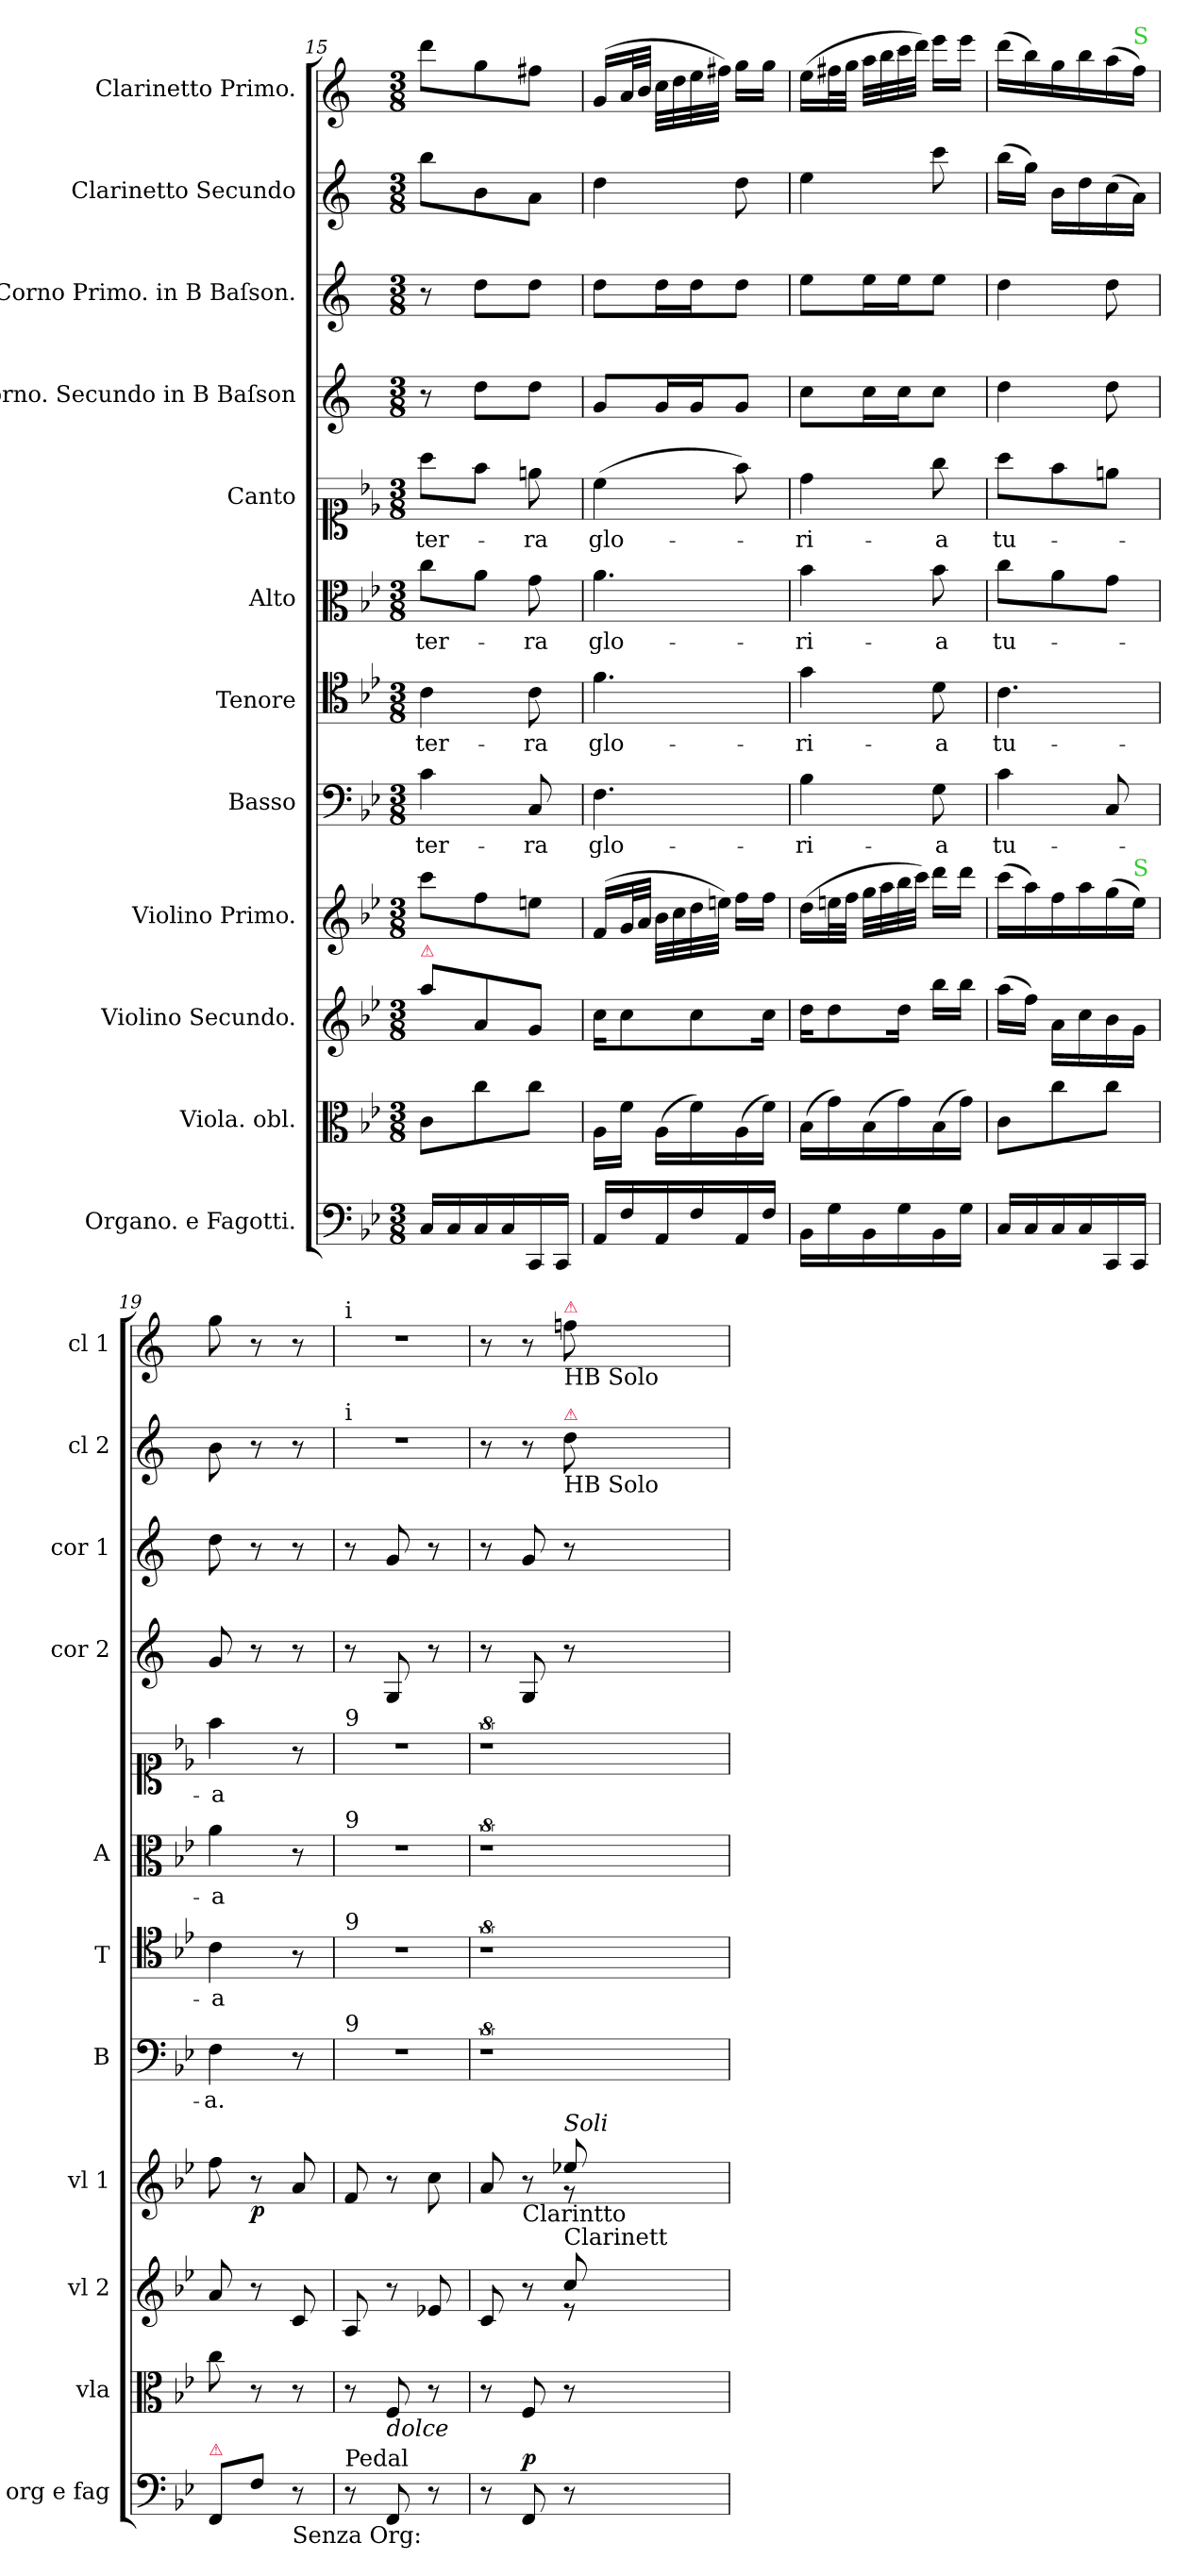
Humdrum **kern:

**kern	**dynam	**kern	**kern	**dynam	**kern	**dynam	**kern	**text	**kern	**text	**kern	**text	**kern	**text	**kern	**kern	**kern	**kern
*part12	*part12	*part11	*part10	*part10	*part9	*part9	*part8	*part8	*part7	*part7	*part6	*part6	*part5	*part5	*part4	*part3	*part2	*part1
*staff12	*staff12	*staff11	*staff10	*staff10	*staff9	*staff9	*staff8	*staff8	*staff7	*staff7	*staff6	*staff6	*staff5	*staff5	*staff4	*staff3	*staff2	*staff1
*I"Organo. e Fagotti.	*	*I"Viola. obl.	*I"Violino Secundo.	*	*I"Violino Primo.	*	*I"Basso	*	*I"Tenore	*	*I"Alto	*	*I"Canto	*	*I"Corno. Secundo in B Baſson	*I"Corno Primo. in B Baſson.	*I"Clarinetto Secundo	*I"Clarinetto Primo.
*I'org e fag	*	*I'vla	*I'vl 2	*	*I'vl 1	*	*I'B	*	*I'T	*	*I'A	*	*	*	*I'cor 2	*I'cor 1	*I'cl 2	*I'cl 1
*clefF4	*	*clefC3	*clefG2	*	*clefG2	*	*clefF4	*	*clefC4	*	*clefC3	*	*clefC1	*	*clefG2	*clefG2	*clefG2	*clefG2
*	*	*	*	*	*	*	*	*	*	*	*	*	*	*	*ITrd1c2	*ITrd1c2	*ITrd1c2	*ITrd1c2
*k[b-e-]	*	*k[b-e-]	*k[b-e-]	*	*k[b-e-]	*	*k[b-e-]	*	*k[b-e-]	*	*k[b-e-]	*	*k[b-e-]	*	*k[b-e-]	*k[b-e-]	*k[b-e-]	*k[b-e-]
*B-:	*	*B-:	*B-:	*	*B-:	*	*B-:	*	*B-:	*	*B-:	*	*B-:	*	*B-:	*B-:	*B-:	*B-:
*M3/8	*	*M3/8	*M3/8	*	*M3/8	*	*M3/8	*	*M3/8	*	*M3/8	*	*M3/8	*	*M3/8	*M3/8	*M3/8	*M3/8
=15	=15	=15	=15	=15	=15	=15	=15	=15	=15	=15	=15	=15	=15	=15	=15	=15	=15	=15
!	!	!	!LO:TX:a:color=crimson:t=⚠	!	!	!	!	!	!	!	!	!	!	!	!	!	!	!
16C/LL	.	8c\L	8aa\L	.	8ccc\L	.	4c\	ter-	4c\	ter-	8cc\L	ter-	8aa\L	ter-	8r	8r	8aa\L	8ccc\L
16C/	.	.	.	.	.	.	.	.	.	.	.	.	.	.	.	.	.	.
16C/	.	8cc\	8a/	.	8ff\	.	.	.	.	.	8a\J	.	8ff\J	.	8cc\L	8cc\L	8a\	8ff\
16C/	.	.	.	.	.	.	.	.	.	.	.	.	.	.	.	.	.	.
16CC/	.	8cc\J	8g/J	.	8een\J	.	8C/	-ra	8c\	-ra	8g\	-ra	8een\	-ra	8cc\J	8cc\J	8g\J	8een\J
16CC/JJ	.	.	.	.	.	.	.	.	.	.	.	.	.	.	.	.	.	.
=16	=16	=16	=16	=16	=16	=16	=16	=16	=16	=16	=16	=16	=16	=16	=16	=16	=16	=16
16AA/LL	.	16A\LL	16cc\KL	.	(16f/LL	.	4.F\	glo-	4.f\	glo-	4.a\	glo-	(4cc\	glo-	8f/L	8cc\L	4cc\	(16f/LL
16F/	.	16f\JJ	8cc\	.	32g/L	.	.	.	.	.	.	.	.	.	.	.	.	32g/L
.	.	.	.	.	32a/JJJ	.	.	.	.	.	.	.	.	.	.	.	.	32a/JJJ
16AA/	.	(16A\LL	.	.	32b-\LLL	.	.	.	.	.	.	.	.	.	16f/L	16cc\L	.	32b-\LLL
.	.	.	.	.	32cc\	.	.	.	.	.	.	.	.	.	.	.	.	32cc\
16F/	.	16f\)	8cc\	.	32dd\	.	.	.	.	.	.	.	.	.	16f/J	16cc\J	.	32dd\
.	.	.	.	.	32een\JJJ)	.	.	.	.	.	.	.	.	.	.	.	.	32een\JJJ)
16AA/	.	(16A\	.	.	16ff\LL	.	.	.	.	.	.	.	8ff\)	.	8f/J	8cc\J	8cc\	16ff\LL
16F/JJ	.	16f\JJ)	16cc\Jk	.	16ff\JJ	.	.	.	.	.	.	.	.	.	.	.	.	16ff\JJ
=17	=17	=17	=17	=17	=17	=17	=17	=17	=17	=17	=17	=17	=17	=17	=17	=17	=17	=17
16BB-\LL	.	(16B-\LL	16dd\KL	.	(16dd\LL	.	4B-\	-ri-	4g\	-ri-	4b-\	-ri-	4dd\	-ri-	8b-\L	8dd\L	4dd\	(16dd\LL
16G\	.	16g\)	8dd\	.	32een\L	.	.	.	.	.	.	.	.	.	.	.	.	32een\L
.	.	.	.	.	32ff\JJJ	.	.	.	.	.	.	.	.	.	.	.	.	32ff\JJJ
16BB-\	.	(16B-\	.	.	32gg\LLL	.	.	.	.	.	.	.	.	.	16b-\L	16dd\L	.	32gg\LLL
.	.	.	.	.	32aa\	.	.	.	.	.	.	.	.	.	.	.	.	32aa\
16G\	.	16g\)	16dd\Jk	.	32bb-\	.	.	.	.	.	.	.	.	.	16b-\J	16dd\J	.	32bb-\
.	.	.	.	.	32ccc\JJJ)	.	.	.	.	.	.	.	.	.	.	.	.	32ccc\JJJ)
16BB-\	.	(16B-\	16bb-\LL	.	16ddd\LL	.	8G\	-a	8d\	-a	8b-\	-a	8gg\	-a	8b-\J	8dd\J	8bb-\	16ddd\LL
16G\JJ	.	16g\JJ)	16bb-\JJ	.	16ddd\JJ	.	.	.	.	.	.	.	.	.	.	.	.	16ddd\JJ
=18	=18	=18	=18	=18	=18	=18	=18	=18	=18	=18	=18	=18	=18	=18	=18	=18	=18	=18
16C/LL	.	8c\L	(16aa\LL	.	(16ccc\LL	.	4c\	tu-	4.c\	tu-	8cc\L	tu-	8aa\L	tu-	4cc\	4cc\	(16aa\LL	(16ccc\LL
16C/	.	.	16ff\JJ)	.	16aa\)	.	.	.	.	.	.	.	.	.	.	.	16ff\JJ)	16aa\)
16C/	.	8cc\	16a\LL	.	16ff\	.	.	.	.	.	8a\	.	8ff\	.	.	.	16a\LL	16ff\
16C/	.	.	16cc\	.	16aa\	.	.	.	.	.	.	.	.	.	.	.	16cc\	16aa\
16CC/	.	8cc\J	16b-\	.	(16gg\	.	8C/	.	.	.	8g\J	.	8een\J	.	8cc\	8cc\	(16b-\	(16gg\
!	!	!	!	!	!	!	!	!	!	!	!	!	!	!	!	!	!	!LO:TX:a:color=limegreen:t=S
!	!	!	!	!	!LO:TX:a:color=limegreen:t=S	!	!	!	!	!	!	!	!	!	!	!	!	!
16CC/JJ	.	.	16g\JJ	.	16ee-\JJ)	.	.	.	.	.	.	.	.	.	.	.	16g\JJ)	16ee-\JJ)
=19	=19	=19	=19	=19	=19	=19	=19	=19	=19	=19	=19	=19	=19	=19	=19	=19	=19	=19
!LO:TX:a:color=crimson:t=⚠	!	!	!	!	!	!	!	!	!	!	!	!	!	!	!	!	!	!
8FF/L	.	8cc\	8a/	.	8ff\	.	4F\	-a.	4c\	-a	4a\	-a	4ff\	-a	8f/	8cc\	8a\	8ff\
8F\J	.	8r	8r	.	8r	p	.	.	.	.	.	.	.	.	8r	8r	8r	8r
!LO:TX:b:t=Senza Org&colon;	!	!	!	!	!	!	!	!	!	!	!	!	!	!	!	!	!	!
!	!	!	!	!LO:DY:a	!	!	!	!	!	!	!	!	!	!	!	!	!	!
8r	.	8r	8c/	piano	8a/	.	8r	.	8r	.	8r	.	8r	.	8r	8r	8r	8r
=20	=20	=20	=20	=20	=20	=20	=20	=20	=20	=20	=20	=20	=20	=20	=20	=20	=20	=20
!	!	!	!	!	!	!	!	!	!	!	!	!	!	!	!	!	!	!LO:TX:a:t=i
!	!	!	!	!	!	!	!	!	!	!	!	!	!	!	!	!	!LO:TX:a:t=i	!
!	!	!	!	!	!	!	!	!	!	!	!	!	!LO:TX:a:t=9	!	!	!	!	!
!	!	!	!	!	!	!	!	!	!	!	!LO:TX:a:t=9	!	!	!	!	!	!	!
!	!	!	!	!	!	!	!	!	!LO:TX:a:t=9	!	!	!	!	!	!	!	!	!
!	!	!	!	!	!	!	!LO:TX:a:t=9	!	!	!	!	!	!	!	!	!	!	!
!LO:TX:a:t=Pedal	!	!	!	!	!	!	!	!	!	!	!	!	!	!	!	!	!	!
8r	.	8r	8A/	.	8f/	.	4.r	.	4.r	.	4.r	.	4.r	.	8r	8r	4.r	4.r
!	!	!LO:TX:b:i:t=dolce	!	!	!	!	!	!	!	!	!	!	!	!	!	!	!	!
8FF/	.	8F/	8r	.	8r	.	.	.	.	.	.	.	.	.	8F/	8f/	.	.
8r	.	8r	8e-X/	.	8cc\	.	.	.	.	.	.	.	.	.	8r	8r	.	.
=21	=21	=21	=21	=21	=21	=21	=21	=21	=21	=21	=21	=21	=21	=21	=21	=21	=21	=21
*	*	*	*^	*	*^	*	*	*	*	*	*	*	*	*	*	*	*	*
8r	.	8r	8c/	8ryy	.	8a/	8ryy	.	8%9r	.	8%9r	.	8%9r	.	8%9r	.	8r	8r	8r	8r
!	!	!	!	!	!	!LO:TX:b:t=Clarintto	!	!	!	!	!	!	!	!	!	!	!	!	!	!
!	!LO:DY:a	!	!	!	!	!	!	!	!	!	!	!	!	!	!	!	!	!	!	!
8FF/	p	8F/	8r	8ryy	.	8r	8ryy	.	.	.	.	.	.	.	.	.	8F/	8f/	8r	8r
!	!	!	!	!	!	!	!	!	!	!	!	!	!	!	!	!	!	!	!	!LO:TX:a:color=crimson:t=⚠
!	!	!	!	!	!	!	!	!	!	!	!	!	!	!	!	!	!	!	!	!LO:TX:b:t=HB Solo
!	!	!	!	!	!	!	!	!	!	!	!	!	!	!	!	!	!	!	!LO:TX:a:color=crimson:t=⚠	!
!	!	!	!	!	!	!	!	!	!	!	!	!	!	!	!	!	!	!	!LO:TX:b:t=HB Solo	!
!	!	!	!	!	!	!LO:TX:a:i:t=Soli	!	!	!	!	!	!	!	!	!	!	!	!	!	!
!	!	!	!LO:TX:a:t=Clarinett	!	!	!	!	!	!	!	!	!	!	!	!	!	!	!	!	!
8r	.	8r	8cc!/	8r	.	8ee-X!/	8r	.	.	.	.	.	.	.	.	.	8r	8r	8cc\	8ee-X\
2.ryy	.	2.ryy	2.ryy	2.ryy	.	2.ryy	2.ryy	.	.	.	.	.	.	.	.	.	2.ryy	2.ryy	2.ryy	2.ryy
*	*	*	*v	*v	*	*	*	*	*	*	*	*	*	*	*	*	*	*	*	*
*	*	*	*	*	*v	*v	*	*	*	*	*	*	*	*	*	*	*	*	*
=	=	=	=	=	=	=	=	=	=	=	=	=	=	=	=	=	=	=
*-	*-	*-	*-	*-	*-	*-	*-	*-	*-	*-	*-	*-	*-	*-	*-	*-	*-	*-
